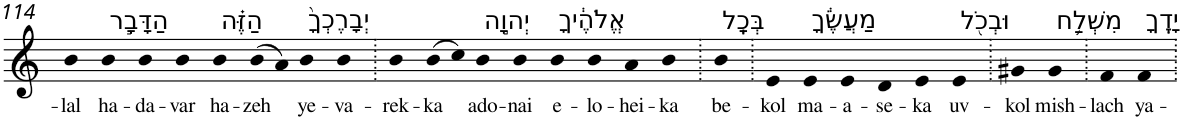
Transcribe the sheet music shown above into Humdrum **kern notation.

**kern	**text
*part1	*part1
*staff1	*staff1
*I"Piano	*
*I'Pno	*
!!LO:PB:g=z
*clefG2	*
*k[]	*
=114	=114
!	!LO:LY:b
4b	-lal
!LO:TX:a:t=הַדָּבָ֣ר	!
!	!LO:LY:b
4b	ha-
!	!LO:LY:b
4b	-da-
!	!LO:LY:b
4b	-var
!LO:TX:a:t=הַזֶּ֗ה	!
!	!LO:LY:b
4b	ha-
!	!LO:LY:b
(8b	-zeh
8a)	.
!LO:TX:a:t=יְבָרֶכְךָ֙	!
!	!LO:LY:b
4b	ye-
!	!LO:LY:b
4b	-va-
=115.	=115.
!	!LO:LY:b
4b	-rek-
!	!LO:LY:b
(8b	-ka
8cc)	.
!LO:TX:a:t=יְהוָ֣ה	!
!	!LO:LY:b
4b	ado-
!	!LO:LY:b
4b	-nai
!LO:TX:a:t=אֱלֹהֶ֔יךָ	!
!	!LO:LY:b
4b	e-
!	!LO:LY:b
4b	-lo-
!	!LO:LY:b
4a	-hei-
!	!LO:LY:b
4b	-ka
=116.	=116.
!LO:TX:a:t=בְּכָֽל	!
!	!LO:LY:b
4b	be-
=117.	=117.
!	!LO:LY:b
4e	-kol
!LO:TX:a:t=מַעֲשֶׂ֔ךָ	!
!	!LO:LY:b
4e	ma-
!	!LO:LY:b
4e	-a-
!	!LO:LY:b
4d	-se-
!	!LO:LY:b
4e	-ka
!LO:TX:a:t=וּבְכֹ֖ל	!
!	!LO:LY:b
4e	uv-
=118.	=118.
!	!LO:LY:b
4g#X	-kol
!LO:TX:a:t=מִשְׁלַ֥ח	!
!	!LO:LY:b
4g#	mish-
=119.	=119.
!	!LO:LY:b
4f	-lach
!LO:TX:a:t=יָדֶֽךָ	!
!	!LO:LY:b
4f	ya-
=.	=.
*-	*-
